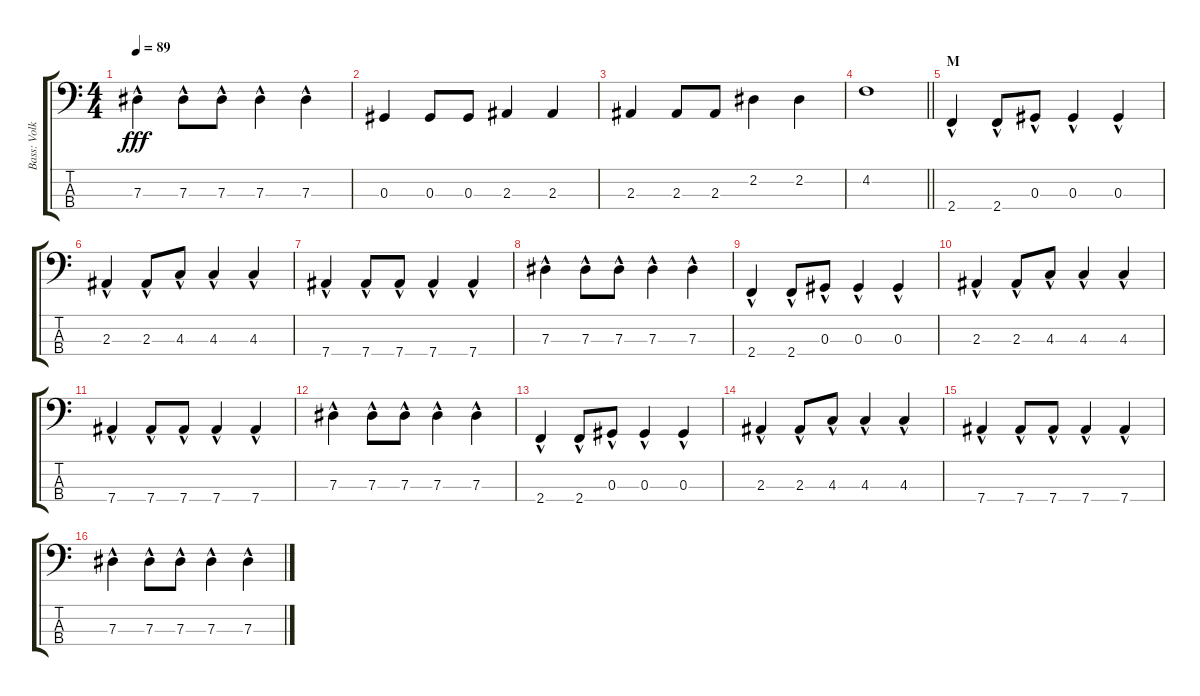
\track ("Bass: Volker" "Bass: Volk") {instrument electricbassfinger}
\staff {score tabs}
\tuning (Gb2 Db2 Ab1 Eb1) {hide}
\ts (4 4)
\tempo 89
\clef f4
\ks c
7.3{hac}.4{dy fff} 7.3{hac}.8 7.3{hac}.8 7.3{hac}.4 7.3{hac}.4 |
0.3.4 0.3.8 0.3.8 2.3.4 2.3.4 |
2.3.4 2.3.8 2.3.8 2.2.4 2.2.4 |
\barLineRight lightlight
4.2.1 |
\section ("" "M")
2.4{hac}.4 2.4{hac}.8 0.3{hac}.8 0.3{hac}.4 0.3{hac}.4 |
2.3{hac}.4 2.3{hac}.8 4.3{hac}.8 4.3{hac}.4 4.3{hac}.4 |
7.4{hac}.4 7.4{hac}.8{beam merge} 7.4{hac}.8 7.4{hac}.4 7.4{hac}.4 |
7.3{hac}.4 7.3{hac}.8 7.3{hac}.8 7.3{hac}.4 7.3{hac}.4 |
2.4{hac}.4 2.4{hac}.8 0.3{hac}.8 0.3{hac}.4 0.3{hac}.4 |
2.3{hac}.4 2.3{hac}.8 4.3{hac}.8 4.3{hac}.4 4.3{hac}.4 |
7.4{hac}.4 7.4{hac}.8{beam merge} 7.4{hac}.8 7.4{hac}.4 7.4{hac}.4 |
7.3{hac}.4 7.3{hac}.8 7.3{hac}.8 7.3{hac}.4 7.3{hac}.4 |
2.4{hac}.4 2.4{hac}.8 0.3{hac}.8 0.3{hac}.4 0.3{hac}.4 |
2.3{hac}.4 2.3{hac}.8 4.3{hac}.8 4.3{hac}.4 4.3{hac}.4 |
7.4{hac}.4 7.4{hac}.8{beam merge} 7.4{hac}.8 7.4{hac}.4 7.4{hac}.4 |
7.3{hac}.4 7.3{hac}.8 7.3{hac}.8 7.3{hac}.4 7.3{hac}.4
